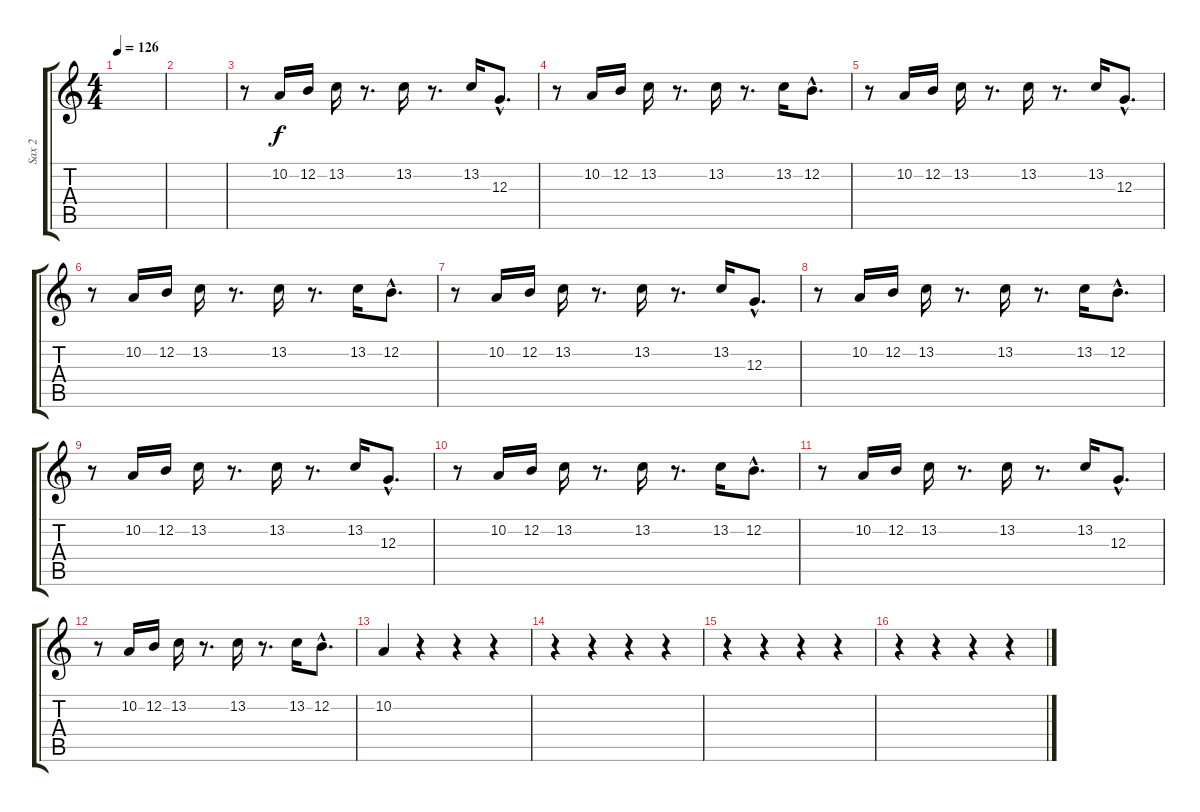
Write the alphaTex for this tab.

\track ("Sax 2" "Sax 2") {instrument tenorsax}
\staff {score tabs}
\tuning (E4 B3 G3 D3 A2 E2) {hide}
\ts (4 4)
\tempo 126
\clef g2
\ks c
|
|
r.8 10.2.16 12.2.16 13.2.16 r.8{d} 13.2.16 r.8{d} 13.2.16 12.3{hac}.8{d} |
r.8 10.2.16 12.2.16 13.2.16 r.8{d} 13.2.16 r.8{d} 13.2.16 12.2{hac}.8{d} |
r.8 10.2.16 12.2.16 13.2.16 r.8{d} 13.2.16 r.8{d} 13.2.16 12.3{hac}.8{d} |
r.8 10.2.16 12.2.16 13.2.16 r.8{d} 13.2.16 r.8{d} 13.2.16 12.2{hac}.8{d} |
r.8 10.2.16 12.2.16 13.2.16 r.8{d} 13.2.16 r.8{d} 13.2.16 12.3{hac}.8{d} |
r.8 10.2.16 12.2.16 13.2.16 r.8{d} 13.2.16 r.8{d} 13.2.16 12.2{hac}.8{d} |
r.8 10.2.16 12.2.16 13.2.16 r.8{d} 13.2.16 r.8{d} 13.2.16 12.3{hac}.8{d} |
r.8 10.2.16 12.2.16 13.2.16 r.8{d} 13.2.16 r.8{d} 13.2.16 12.2{hac}.8{d} |
r.8 10.2.16 12.2.16 13.2.16 r.8{d} 13.2.16 r.8{d} 13.2.16 12.3{hac}.8{d} |
r.8 10.2.16 12.2.16 13.2.16 r.8{d} 13.2.16 r.8{d} 13.2.16 12.2{hac}.8{d} |
10.2.4 r.4 r.4 r.4 |
r.4 r.4 r.4 r.4 |
r.4 r.4 r.4 r.4 |
r.4 r.4 r.4 r.4
